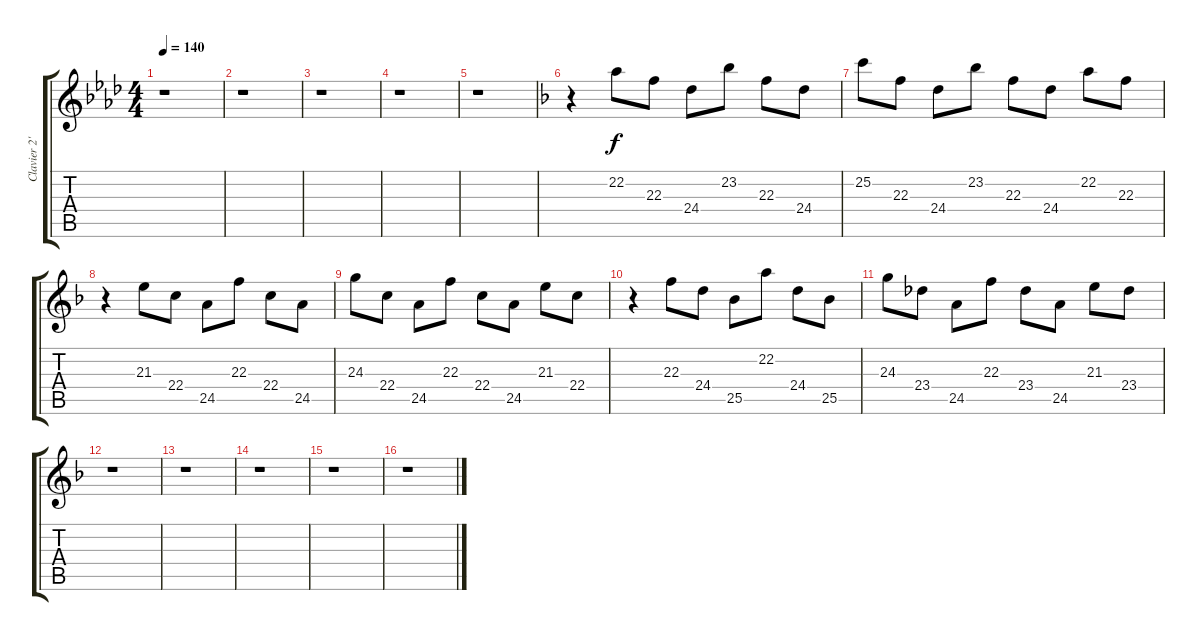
\track ("Clavier 2'" "Clavier 2'") {instrument fx5brightness}
\staff {score tabs}
\tuning (E4 B3 G3 D3 A2 E2) {hide}
\ts (4 4)
\tempo 140
\clef g2
\ks ab
r.1{dy f} |
r.1 |
r.1 |
r.1 |
r.1 |
\ks f
r.4 22.2.8 22.3.8 24.4.8 23.2.8 22.3.8 24.4.8 |
25.2.8 22.3.8 24.4.8 23.2.8 22.3.8 24.4.8 22.2.8 22.3.8 |
r.4 21.3.8 22.4.8 24.5.8 22.3.8 22.4.8 24.5.8 |
24.3.8 22.4.8 24.5.8 22.3.8 22.4.8 24.5.8 21.3.8 22.4.8 |
r.4 22.3.8 24.4.8 25.5.8 22.2.8 24.4.8 25.5.8 |
24.3.8 23.4.8 24.5.8 22.3.8 23.4.8 24.5.8 21.3.8 23.4.8 |
r.1 |
r.1 |
r.1 |
r.1 |
r.1
